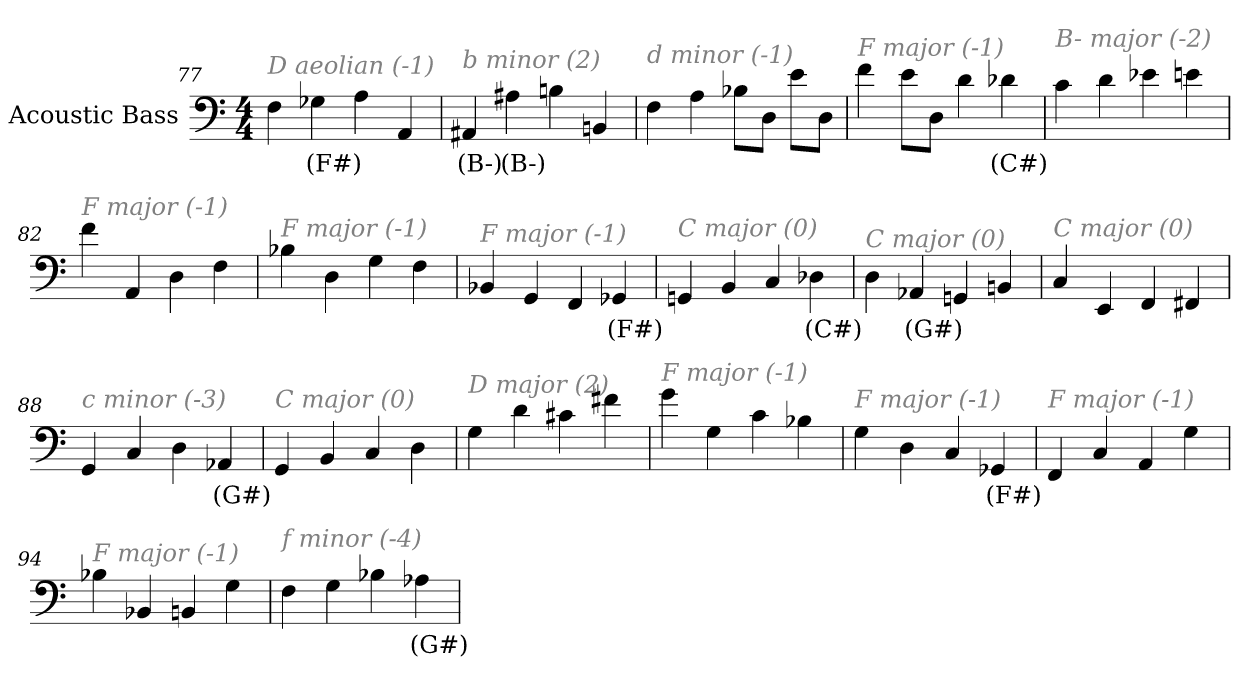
**kern	**text
*part1	*part1
*staff1	*staff1
*I"Acoustic Bass	*
*clefF4	*
*ITrd7c12	*
*k[]	*
*C:	*
*M4/4	*
=77	=77
!LO:TX:i:color=#808080:t=D aeolian (-1)	!
4FF	.
4GG-Xi	(F#)
4AA	.
4AAA	.
=78	=78
!LO:TX:i:color=#808080:t=b minor (2)	!
4AAA#Xi	(B-)
4AA#Xi	(B-)
4BBn	.
4BBBn	.
=79	=79
!LO:TX:i:color=#808080:t=d minor (-1)	!
4FF	.
4AA	.
8BB-XL	.
8DDJ	.
8EL	.
8DDJ	.
=80	=80
!LO:TX:i:color=#808080:t=F major (-1)	!
4F	.
8EL	.
8DDJ	.
4D	.
4D-Xi	(C#)
=81	=81
!LO:TX:i:color=#808080:t=B- major (-2)	!
4C	.
4D	.
4E-X	.
4En	.
=82	=82
!LO:TX:i:color=#808080:t=F major (-1)	!
4F	.
4AAA	.
4DD	.
4FF	.
=83	=83
!LO:TX:i:color=#808080:t=F major (-1)	!
4BB-X	.
4DD	.
4GG	.
4FF	.
=84	=84
!LO:TX:i:color=#808080:t=F major (-1)	!
4BBB-X	.
4GGG	.
4FFF	.
4GGG-Xi	(F#)
=85	=85
!LO:TX:i:color=#808080:t=C major (0)	!
4GGGn	.
4BBB	.
4CC	.
4DD-Xi	(C#)
=86	=86
!LO:TX:i:color=#808080:t=C major (0)	!
4DD	.
4AAA-Xi	(G#)
4GGGn	.
4BBBn	.
=87	=87
!LO:TX:i:color=#808080:t=C major (0)	!
4CC	.
4EEE	.
4FFF	.
4FFF#X	.
=88	=88
!LO:TX:i:color=#808080:t=c minor (-3)	!
4GGG	.
4CC	.
4DD	.
4AAA-Xi	(G#)
=89	=89
!LO:TX:i:color=#808080:t=C major (0)	!
4GGG	.
4BBB	.
4CC	.
4DD	.
=90	=90
!LO:TX:i:color=#808080:t=D major (2)	!
4GG	.
4D	.
4C#X	.
4F#X	.
=91	=91
!LO:TX:i:color=#808080:t=F major (-1)	!
4G	.
4GG	.
4C	.
4BB-X	.
=92	=92
!LO:TX:i:color=#808080:t=F major (-1)	!
4GG	.
4DD	.
4CC	.
4GGG-Xi	(F#)
=93	=93
!LO:TX:i:color=#808080:t=F major (-1)	!
4FFF	.
4CC	.
4AAA	.
4GG	.
=94	=94
!LO:TX:i:color=#808080:t=F major (-1)	!
4BB-X	.
4BBB-X	.
4BBBn	.
4GG	.
=95	=95
!LO:TX:i:color=#808080:t=f minor (-4)	!
4FF	.
4GG	.
4BB-X	.
4AA-Xi	(G#)
=	=
*-	*-
